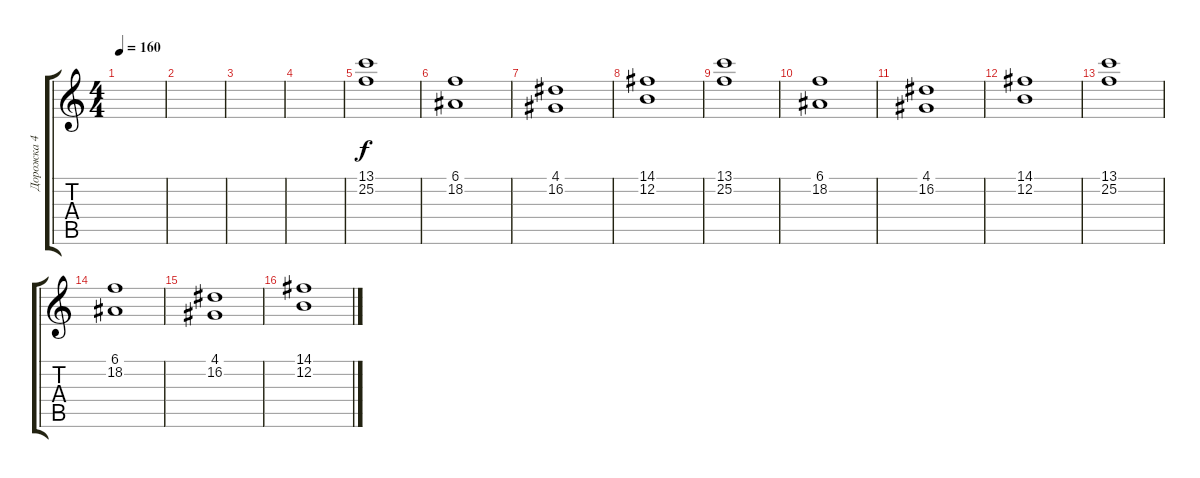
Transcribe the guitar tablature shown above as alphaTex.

\track ("Дорожка 4" "Дорожка 4") {instrument stringensemble2}
\staff {score tabs}
\tuning (E4 B3 G3 D3 A2 D2) {hide}
\ts (4 4)
\tempo 160
\clef g2
\ks c
|
|
|
|
(13.1 25.2).1 |
(6.1 18.2).1 |
(4.1 16.2).1 |
(14.1 12.2).1 |
(13.1 25.2).1 |
(6.1 18.2).1 |
(4.1 16.2).1 |
(14.1 12.2).1 |
(13.1 25.2).1 |
(6.1 18.2).1 |
(4.1 16.2).1 |
(14.1 12.2).1
